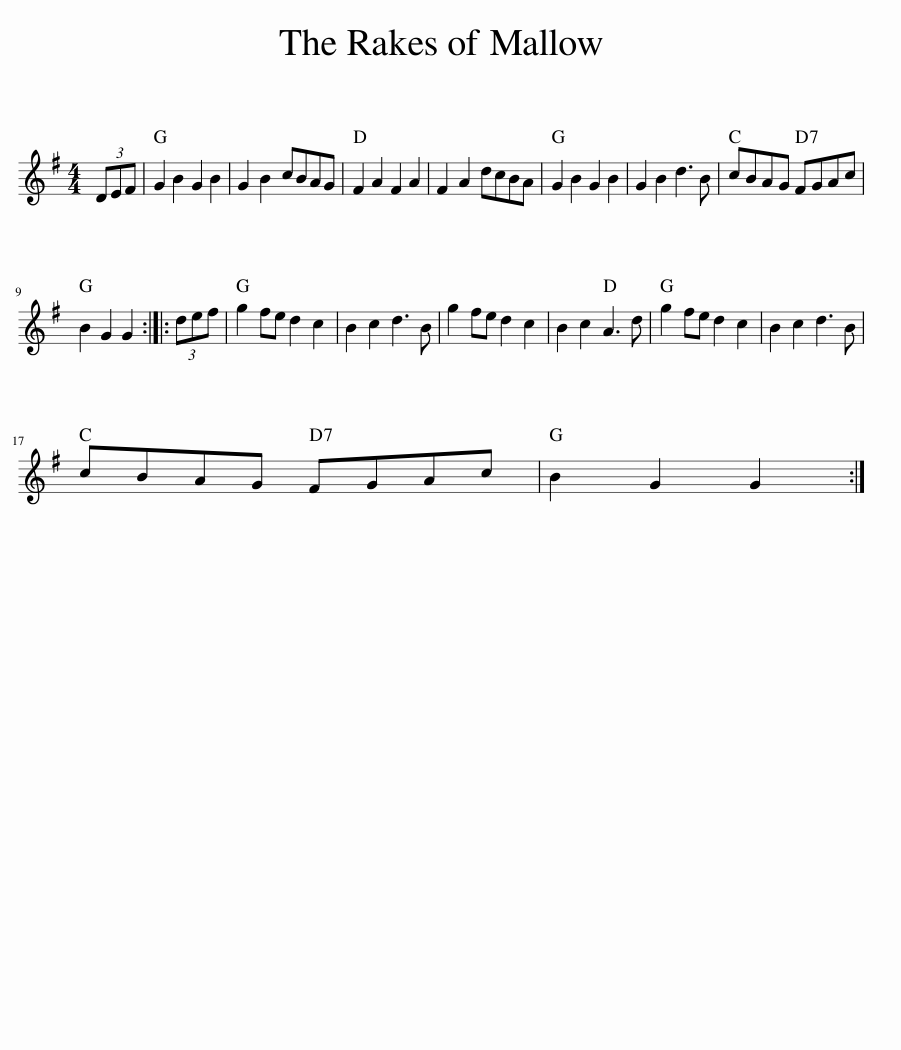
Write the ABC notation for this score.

X:1
L:1/8
M:4/4
I:linebreak $
K:G
V:1 treble
V:1
 (3DEF | G2 B2 G2 B2 | G2 B2 cBAG | F2 A2 F2 A2 | F2 A2 dcBA | %5
 G2 B2 G2 B2 | G2 B2 d3 B | cBAG FGAc |$ B2 G2 G2 :: (3def | %10
 g2 fe d2 c2 | B2 c2 d3 B | g2 fe d2 c2 | B2 c2 A3 d | g2 fe d2 c2 | %15
 B2 c2 d3 B |$ cBAG FGAc | B2 G2 G2 :| %18
